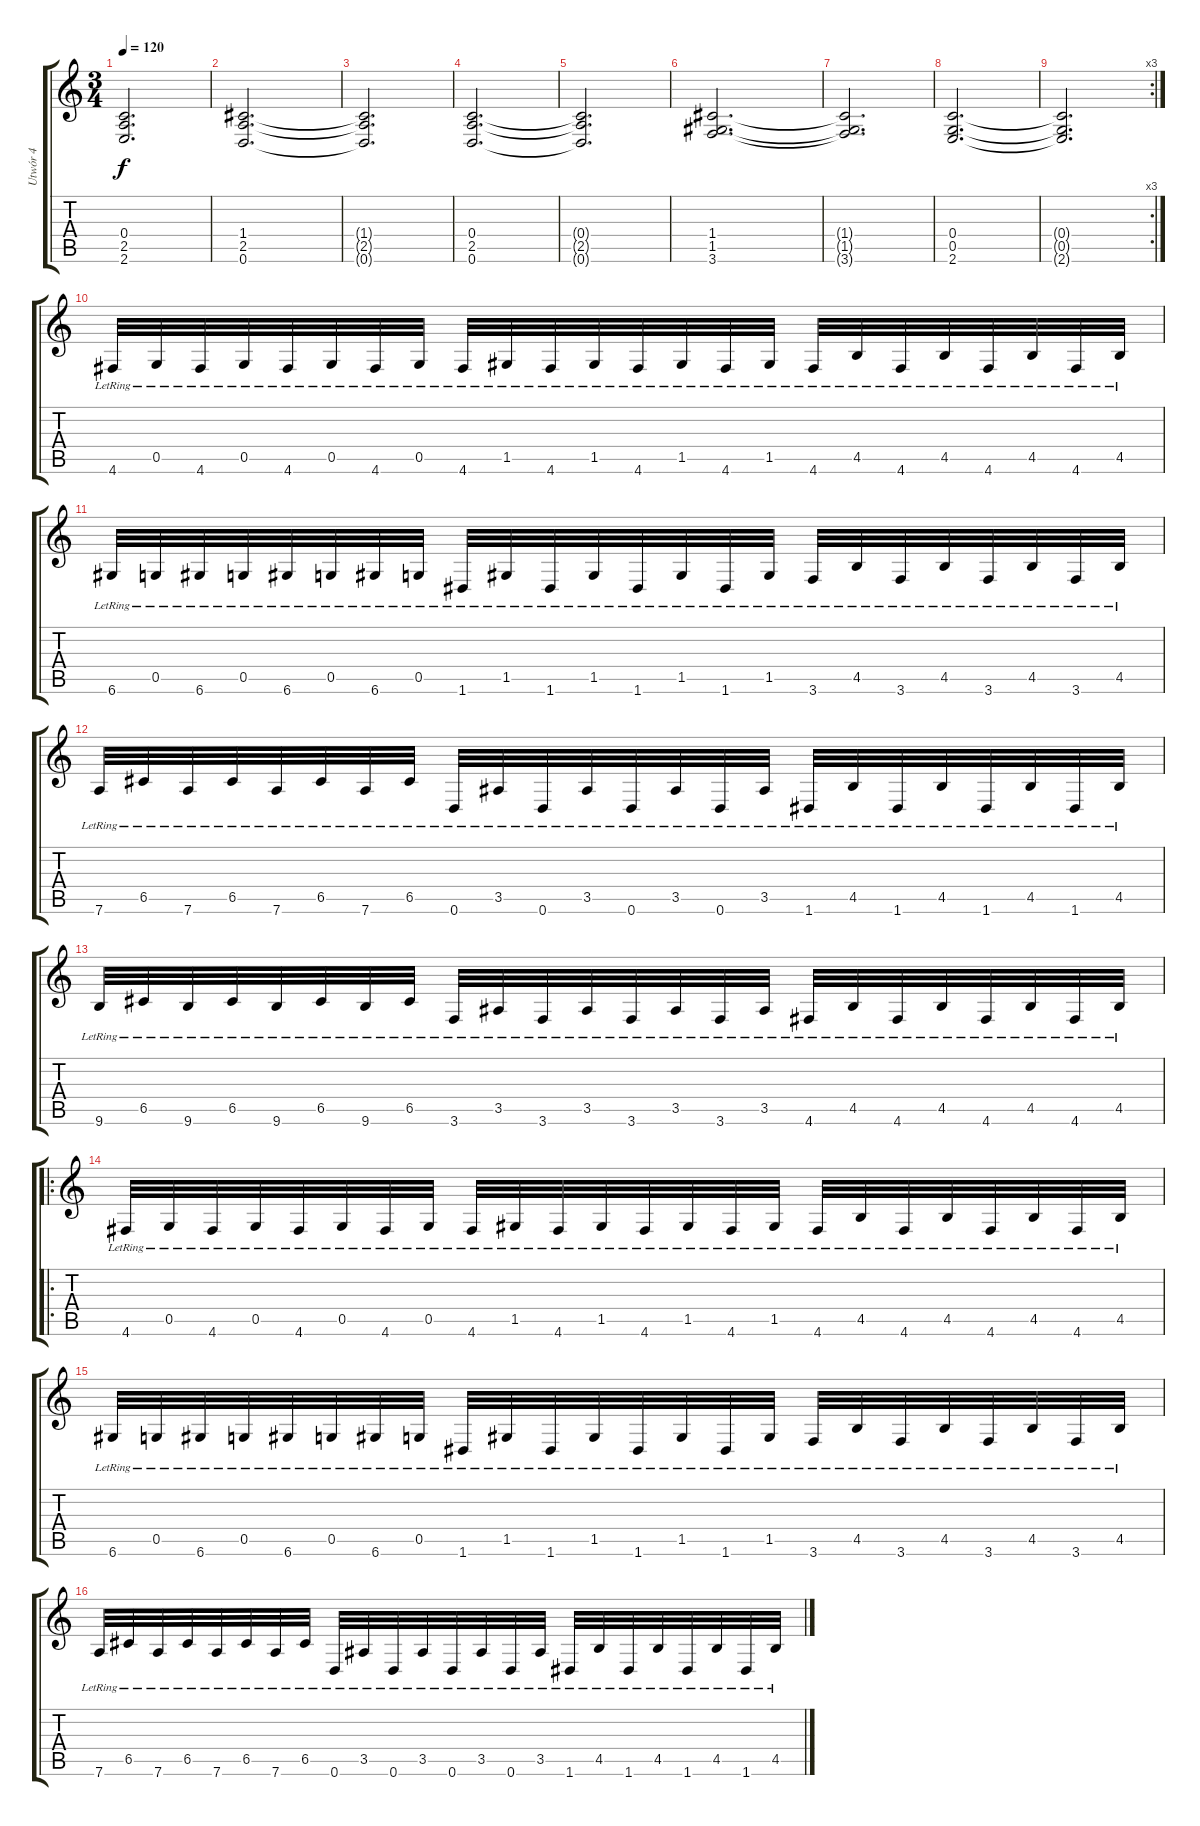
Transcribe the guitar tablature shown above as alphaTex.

\track ("Utwór 4" "Utwór 4") {instrument distortionguitar}
\staff {score tabs}
\tuning (D4 A3 F3 C3 G2 D2) {hide}
\ts (3 4)
\tempo 120
\clef g2
\ks c
(0.4{t} 2.5{t} 2.6{t}).2{d dy f} |
(1.4 2.5 0.6).2{d} |
(1.4{t} 2.5{t} 0.6{t}).2{d} |
(0.4 2.5 0.6).2{d} |
(0.4{t} 2.5{t} 0.6{t}).2{d} |
(1.4 1.5 3.6).2{d} |
(1.4{t} 1.5{t} 3.6{t}).2{d} |
(0.4 0.5 2.6).2{d} |
\rc 3
(0.4{t} 0.5{t} 2.6{t}).2{d} |
4.6{lr}.32{instrument churchorgan} 0.5{lr}.32 4.6{lr}.32 0.5{lr}.32 4.6{lr}.32 0.5{lr}.32 4.6{lr}.32 0.5{lr}.32 4.6{lr}.32 1.5{lr}.32 4.6{lr}.32 1.5{lr}.32 4.6{lr}.32 1.5{lr}.32 4.6{lr}.32 1.5{lr}.32 4.6{lr}.32 4.5{lr}.32 4.6{lr}.32 4.5{lr}.32 4.6{lr}.32 4.5{lr}.32 4.6{lr}.32 4.5{lr}.32 |
6.6{lr}.32 0.5{lr}.32 6.6{lr}.32 0.5{lr}.32 6.6{lr}.32 0.5{lr}.32 6.6{lr}.32 0.5{lr}.32 1.6{lr}.32 1.5{lr}.32 1.6{lr}.32 1.5{lr}.32 1.6{lr}.32 1.5{lr}.32 1.6{lr}.32 1.5{lr}.32 3.6{lr}.32 4.5{lr}.32 3.6{lr}.32 4.5{lr}.32 3.6{lr}.32 4.5{lr}.32 3.6{lr}.32 4.5{lr}.32 |
7.6{lr}.32 6.5{lr}.32 7.6{lr}.32 6.5{lr}.32 7.6{lr}.32 6.5{lr}.32 7.6{lr}.32 6.5{lr}.32 0.6{lr}.32 3.5{lr}.32 0.6{lr}.32 3.5{lr}.32 0.6{lr}.32 3.5{lr}.32 0.6{lr}.32 3.5{lr}.32 1.6{lr}.32 4.5{lr}.32 1.6{lr}.32 4.5{lr}.32 1.6{lr}.32 4.5{lr}.32 1.6{lr}.32 4.5{lr}.32 |
9.6{lr}.32 6.5{lr}.32 9.6{lr}.32 6.5{lr}.32 9.6{lr}.32 6.5{lr}.32 9.6{lr}.32 6.5{lr}.32 3.6{lr}.32 3.5{lr}.32 3.6{lr}.32 3.5{lr}.32 3.6{lr}.32 3.5{lr}.32 3.6{lr}.32 3.5{lr}.32 4.6{lr}.32 4.5{lr}.32 4.6{lr}.32 4.5{lr}.32 4.6{lr}.32 4.5{lr}.32 4.6{lr}.32 4.5{lr}.32 |
\ro
4.6{lr}.32{instrument churchorgan} 0.5{lr}.32 4.6{lr}.32 0.5{lr}.32 4.6{lr}.32 0.5{lr}.32 4.6{lr}.32 0.5{lr}.32 4.6{lr}.32 1.5{lr}.32 4.6{lr}.32 1.5{lr}.32 4.6{lr}.32 1.5{lr}.32 4.6{lr}.32 1.5{lr}.32 4.6{lr}.32 4.5{lr}.32 4.6{lr}.32 4.5{lr}.32 4.6{lr}.32 4.5{lr}.32 4.6{lr}.32 4.5{lr}.32 |
6.6{lr}.32 0.5{lr}.32 6.6{lr}.32 0.5{lr}.32 6.6{lr}.32 0.5{lr}.32 6.6{lr}.32 0.5{lr}.32 1.6{lr}.32 1.5{lr}.32 1.6{lr}.32 1.5{lr}.32 1.6{lr}.32 1.5{lr}.32 1.6{lr}.32 1.5{lr}.32 3.6{lr}.32 4.5{lr}.32 3.6{lr}.32 4.5{lr}.32 3.6{lr}.32 4.5{lr}.32 3.6{lr}.32 4.5{lr}.32 |
7.6{lr}.32 6.5{lr}.32 7.6{lr}.32 6.5{lr}.32 7.6{lr}.32 6.5{lr}.32 7.6{lr}.32 6.5{lr}.32 0.6{lr}.32 3.5{lr}.32 0.6{lr}.32 3.5{lr}.32 0.6{lr}.32 3.5{lr}.32 0.6{lr}.32 3.5{lr}.32 1.6{lr}.32 4.5{lr}.32 1.6{lr}.32 4.5{lr}.32 1.6{lr}.32 4.5{lr}.32 1.6{lr}.32 4.5{lr}.32
